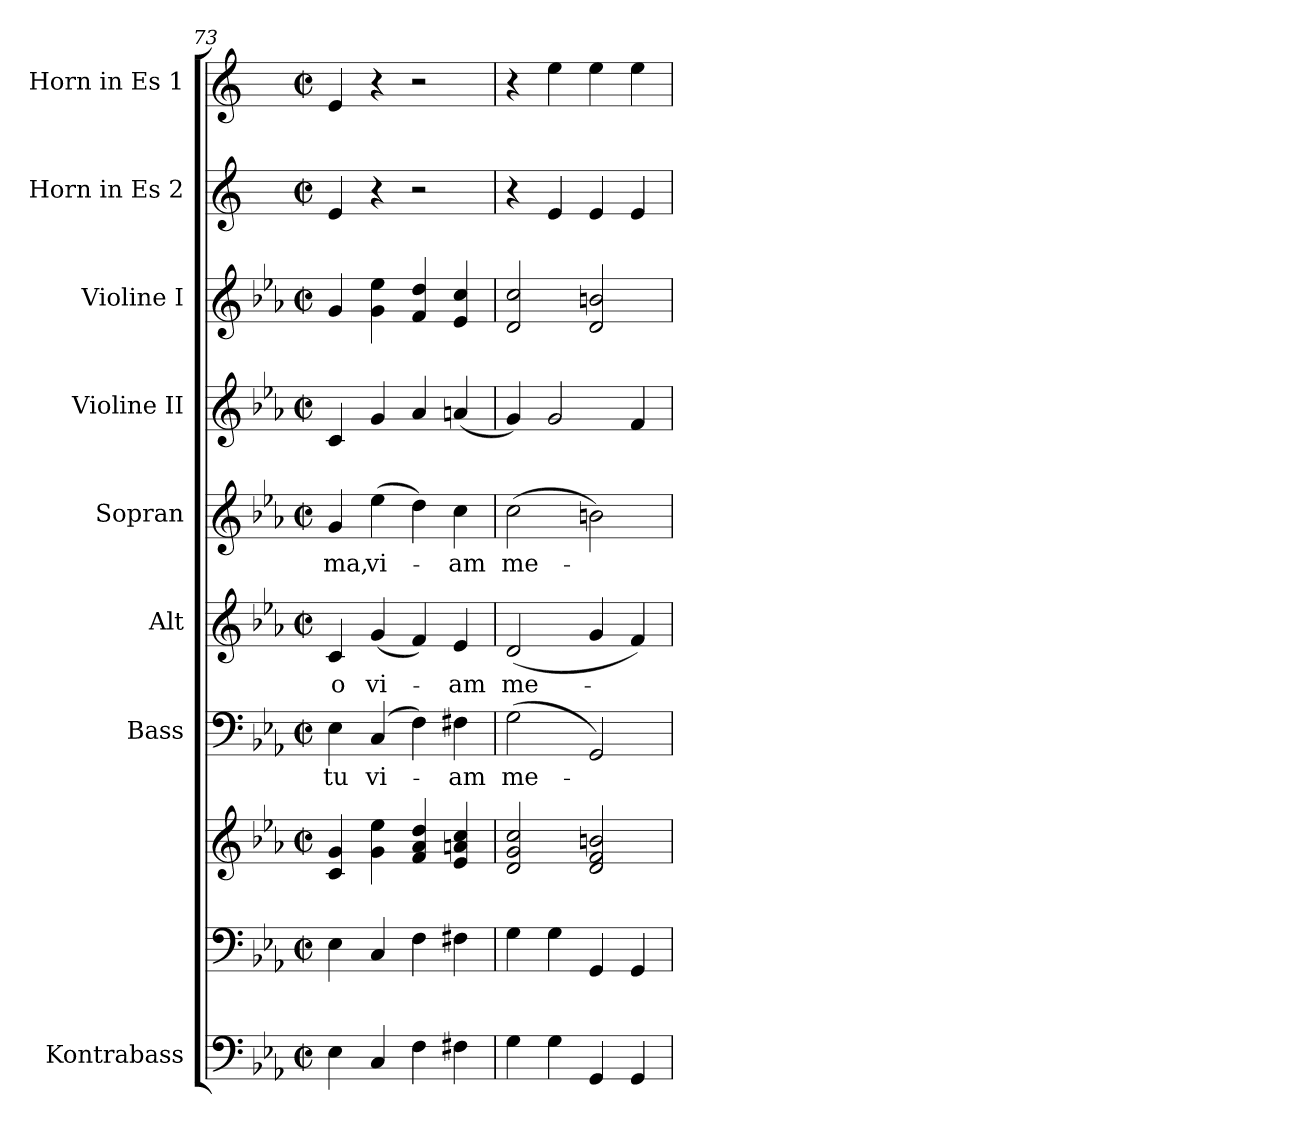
**kern	**kern	**kern	**kern	**text	**kern	**text	**kern	**text	**kern	**kern	**kern	**kern
*part9	*part8	*part8	*part7	*part7	*part6	*part6	*part5	*part5	*part4	*part3	*part2	*part1
*staff10	*staff9	*staff8	*staff7	*staff7	*staff6	*staff6	*staff5	*staff5	*staff4	*staff3	*staff2	*staff1
*I"Kontrabass	*	*	*I"Bass	*	*I"Alt	*	*I"Sopran	*	*I"Violine II	*I"Violine I	*I"Horn in Es 2	*I"Horn in Es 1
*I'Kb.	*	*	*I'B.	*	*I'A.	*	*I'S.	*	*I'Vl. II	*I'Vl. I	*	*
*clefF4	*clefF4	*clefG2	*clefF4	*	*clefG2	*	*clefG2	*	*clefG2	*clefG2	*clefG2	*clefG2
*ITrd7c12	*	*	*	*	*	*	*	*	*	*	*ITrd5c9	*ITrd5c9
*k[b-e-a-]	*k[b-e-a-]	*k[b-e-a-]	*k[b-e-a-]	*	*k[b-e-a-]	*	*k[b-e-a-]	*	*k[b-e-a-]	*k[b-e-a-]	*k[b-e-a-]	*k[b-e-a-]
*E-:	*E-:	*E-:	*E-:	*	*E-:	*	*E-:	*	*E-:	*E-:	*E-:	*E-:
*M2/2	*M2/2	*M2/2	*M2/2	*	*M2/2	*	*M2/2	*	*M2/2	*M2/2	*M2/2	*M2/2
*met(c|)	*met(c|)	*met(c|)	*met(c|)	*	*met(c|)	*	*met(c|)	*	*met(c|)	*met(c|)	*met(c|)	*met(c|)
=73	=73	=73	=73	=73	=73	=73	=73	=73	=73	=73	=73	=73
!	!	!	!	!LO:LY:b	!	!LO:LY:b	!	!LO:LY:b	!	!	!	!
4EE-\	4E-\	4c/ 4g/	4E-\	-tu	4c/	-o	4g/	-ma,	4c/	4g/	4G/	4G/
!	!	!	!	!LO:LY:b	!	!LO:LY:b	!	!LO:LY:b	!	!	!	!
4CC/	4C/	4g\ 4ee-\	(4C/	vi-	(<4g/	vi-	(>4ee-\	vi-	4g/	4g\ 4ee-\	4r	4r
4FF\	4F\	4f/ 4a-/ 4dd/	4F\)	.	4f/)	.	4dd\)	.	4a-/	4f/ 4dd/	2r	2r
!	!	!	!	!LO:LY:b	!	!LO:LY:b	!	!LO:LY:b	!	!	!	!
4FF#X\	4F#X\	4e-/ 4an/ 4cc/	4F#X\	-am	4e-/	-am	4cc\	-am	(<4an/	4e-/ 4cc/	.	.
=74	=74	=74	=74	=74	=74	=74	=74	=74	=74	=74	=74	=74
!	!	!	!	!LO:LY:b	!	!LO:LY:b	!	!LO:LY:b	!	!	!	!
4GG\	4G\	2d/ 2g/ 2cc/	(>2G\	me-	(<2d/	me-	(>2cc\	me-	4g/)	2d/ 2cc/	4r	4r
4GG\	4G\	.	.	.	.	.	.	.	2g/	.	4G/	4g\
4GGG/	4GG/	2d/ 2f/ 2bn/	2GG/)	.	4g/	.	2bn\)	.	.	2d/ 2bn/	4G/	4g\
4GGG/	4GG/	.	.	.	4f/)	.	.	.	4f/	.	4G/	4g\
=	=	=	=	=	=	=	=	=	=	=	=	=
*-	*-	*-	*-	*-	*-	*-	*-	*-	*-	*-	*-	*-
